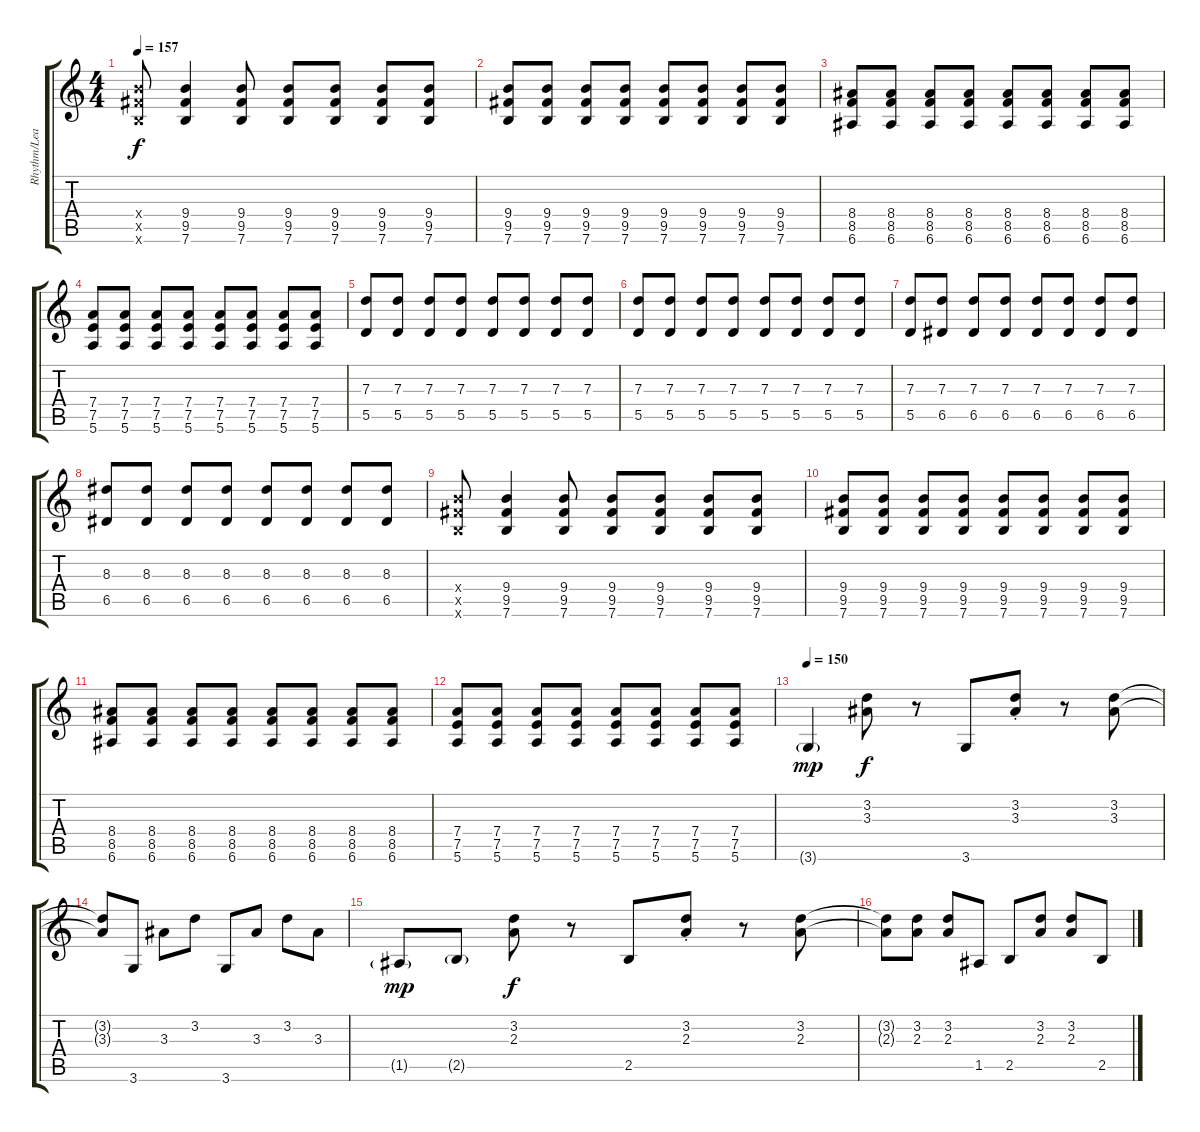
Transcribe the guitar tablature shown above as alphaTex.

\track ("Rhythm/Lead Guitar" "Rhythm/Lea") {instrument distortionguitar}
\staff {score tabs}
\tuning (E4 B3 G3 D3 A2 E2) {hide}
\ts (4 4)
\tempo 157
\clef g2
\ks c
(9.4{x} 9.5{x} 7.6{x}).8{dy f} (9.4 9.5 7.6).4 (9.4 9.5 7.6).8 (9.4 9.5 7.6).8 (9.4 9.5 7.6).8 (9.4 9.5 7.6).8 (9.4 9.5 7.6).8 |
(9.4 9.5 7.6).8 (9.4 9.5 7.6).8 (9.4 9.5 7.6).8 (9.4 9.5 7.6).8 (9.4 9.5 7.6).8 (9.4 9.5 7.6).8 (9.4 9.5 7.6).8 (9.4 9.5 7.6).8 |
(8.4 8.5 6.6).8 (8.4 8.5 6.6).8 (8.4 8.5 6.6).8 (8.4 8.5 6.6).8 (8.4 8.5 6.6).8 (8.4 8.5 6.6).8 (8.4 8.5 6.6).8 (8.4 8.5 6.6).8 |
(7.4 7.5 5.6).8 (7.4 7.5 5.6).8 (7.4 7.5 5.6).8 (7.4 7.5 5.6).8 (7.4 7.5 5.6).8 (7.4 7.5 5.6).8 (7.4 7.5 5.6).8 (7.4 7.5 5.6).8 |
(7.3 5.5).8 (7.3 5.5).8 (7.3 5.5).8 (7.3 5.5).8 (7.3 5.5).8 (7.3 5.5).8 (7.3 5.5).8 (7.3 5.5).8 |
(7.3 5.5).8 (7.3 5.5).8 (7.3 5.5).8 (7.3 5.5).8 (7.3 5.5).8 (7.3 5.5).8 (7.3 5.5).8 (7.3 5.5).8 |
(7.3 5.5).8 (7.3 6.5).8 (7.3 6.5).8 (7.3 6.5).8 (7.3 6.5).8 (7.3 6.5).8 (7.3 6.5).8 (7.3 6.5).8 |
(8.3 6.5).8 (8.3 6.5).8 (8.3 6.5).8 (8.3 6.5).8 (8.3 6.5).8 (8.3 6.5).8 (8.3 6.5).8 (8.3 6.5).8 |
(9.4{x} 9.5{x} 7.6{x}).8 (9.4 9.5 7.6).4 (9.4 9.5 7.6).8 (9.4 9.5 7.6).8 (9.4 9.5 7.6).8 (9.4 9.5 7.6).8 (9.4 9.5 7.6).8 |
(9.4 9.5 7.6).8 (9.4 9.5 7.6).8 (9.4 9.5 7.6).8 (9.4 9.5 7.6).8 (9.4 9.5 7.6).8 (9.4 9.5 7.6).8 (9.4 9.5 7.6).8 (9.4 9.5 7.6).8 |
(8.4 8.5 6.6).8 (8.4 8.5 6.6).8 (8.4 8.5 6.6).8 (8.4 8.5 6.6).8 (8.4 8.5 6.6).8 (8.4 8.5 6.6).8 (8.4 8.5 6.6).8 (8.4 8.5 6.6).8 |
(7.4 7.5 5.6).8 (7.4 7.5 5.6).8 (7.4 7.5 5.6).8 (7.4 7.5 5.6).8 (7.4 7.5 5.6).8 (7.4 7.5 5.6).8 (7.4 7.5 5.6).8 (7.4 7.5 5.6).8 |
\tempo 150
3.6{g}.4{dy mp instrument electricguitarclean} (3.2 3.3).8{dy f} r.8 3.6.8 (3.2{st} 3.3{st}).8 r.8 (3.2 3.3).8 |
(3.2{t} 3.3{t}).8 3.6.8 3.3.8 3.2.8 3.6.8 3.3.8 3.2.8 3.3.8 |
1.5{g}.8{dy mp} 2.5{g}.8 (3.2 2.3).8{dy f} r.8 2.5.8 (3.2{st} 2.3{st}).8 r.8 (3.2 2.3).8 |
(3.2{t} 2.3{t}).8 (3.2 2.3).8 (3.2 2.3).8 1.5.8 2.5.8 (3.2 2.3).8 (3.2 2.3).8 2.5.8
